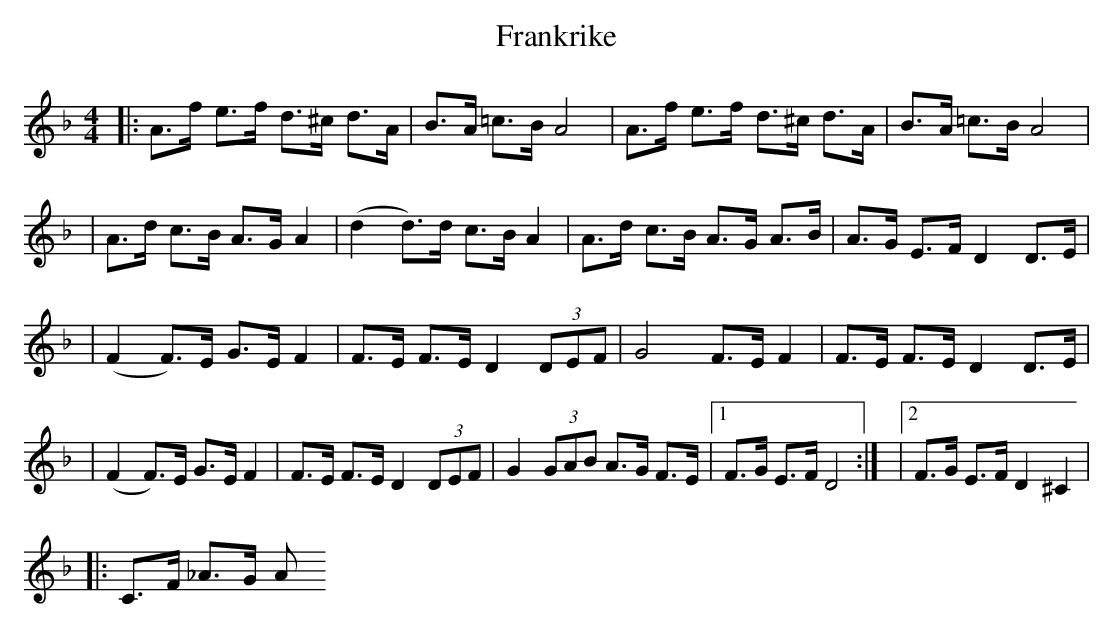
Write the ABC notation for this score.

X:1
T:Frankrike
M:4/4
L:1/8
K:Dm
|: A>f e>f d>^c d>A | B>A =c>B A4 |  A>f e>f d>^c d>A | B>A =c>B A4 |
| A>d c>B A>G A2 | (d2 d)>d c>B A2 |  A>d c>B A>G A>B | A>G E>F D2 D>E |
| (F2 F)>E G>E F2 | F>E F>E D2 (3DEF | G4 F>E F2 | F>E F>E D2 D>E |
| (F2 F)>E G>E F2 | F>E F>E D2 (3DEF | G2 (3GAB A>G F>E |1 F>G E>F D4 :| |2 F>G E>F D2 ^C2 |
|: C>F _A>G A
